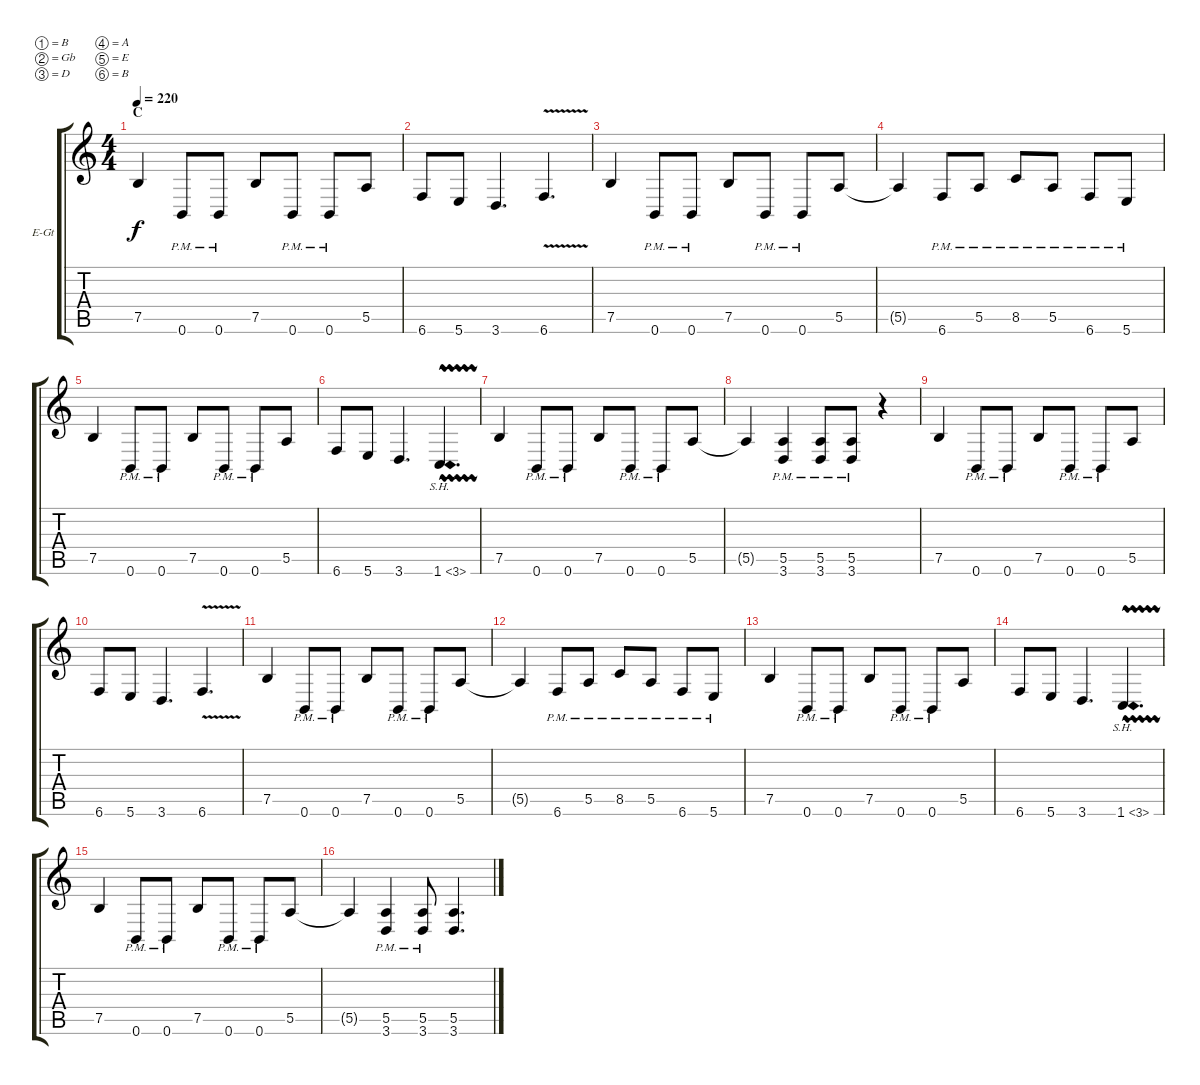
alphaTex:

\bracketExtendMode groupsimilarinstruments
\firstSystemTrackNameOrientation horizontal
\otherSystemsTrackNameOrientation horizontal
\track ("Rhythm Guitar" "E-Gt") {instrument distortionguitar}
\staff {score tabs}
\tuning (B3 Gb3 D3 A2 E2 B1)
\ts (4 4)
\section ("" "C")
\tempo 220
\clef g2
\ks c
7.5.4{dy f} 0.6{pm}.8 0.6{pm}.8 7.5.8 0.6{pm}.8 0.6{pm}.8 5.5.8 |
6.6.8 5.6.8 3.6.4{d} 6.6{v}.4{d} |
7.5.4 0.6{pm}.8 0.6{pm}.8 7.5.8 0.6{pm}.8 0.6{pm}.8 5.5.8 |
5.5{t}.4 6.6{pm}.8 5.5{pm}.8 8.5{pm}.8 5.5{pm}.8 6.6{pm}.8 5.6{pm}.8 |
7.5.4 0.6{pm}.8 0.6{pm}.8 7.5.8 0.6{pm}.8 0.6{pm}.8 5.5.8 |
6.6.8 5.6.8 3.6.4{d} 1.6{sh 2 vw}.4{d} |
7.5.4 0.6{pm}.8 0.6{pm}.8 7.5.8 0.6{pm}.8 0.6{pm}.8 5.5.8 |
5.5{t}.4 (5.5 3.6{pm}).4 (3.6{pm} 5.5{pm}).8 (3.6{pm} 5.5{pm}).8 r.4 |
7.5.4 0.6{pm}.8 0.6{pm}.8 7.5.8 0.6{pm}.8 0.6{pm}.8 5.5.8 |
6.6.8 5.6.8 3.6.4{d} 6.6{v}.4{d} |
7.5.4 0.6{pm}.8 0.6{pm}.8 7.5.8 0.6{pm}.8 0.6{pm}.8 5.5.8 |
5.5{t}.4 6.6{pm}.8 5.5{pm}.8 8.5{pm}.8 5.5{pm}.8 6.6{pm}.8 5.6{pm}.8 |
7.5.4 0.6{pm}.8 0.6{pm}.8 7.5.8 0.6{pm}.8 0.6{pm}.8 5.5.8 |
6.6.8 5.6.8 3.6.4{d} 1.6{sh 2 vw}.4{d} |
7.5.4 0.6{pm}.8 0.6{pm}.8 7.5.8 0.6{pm}.8 0.6{pm}.8 5.5.8 |
5.5{t}.4 (5.5 3.6{pm}).4 (3.6{pm} 5.5{pm}).8 (3.6 5.5).4{d}
